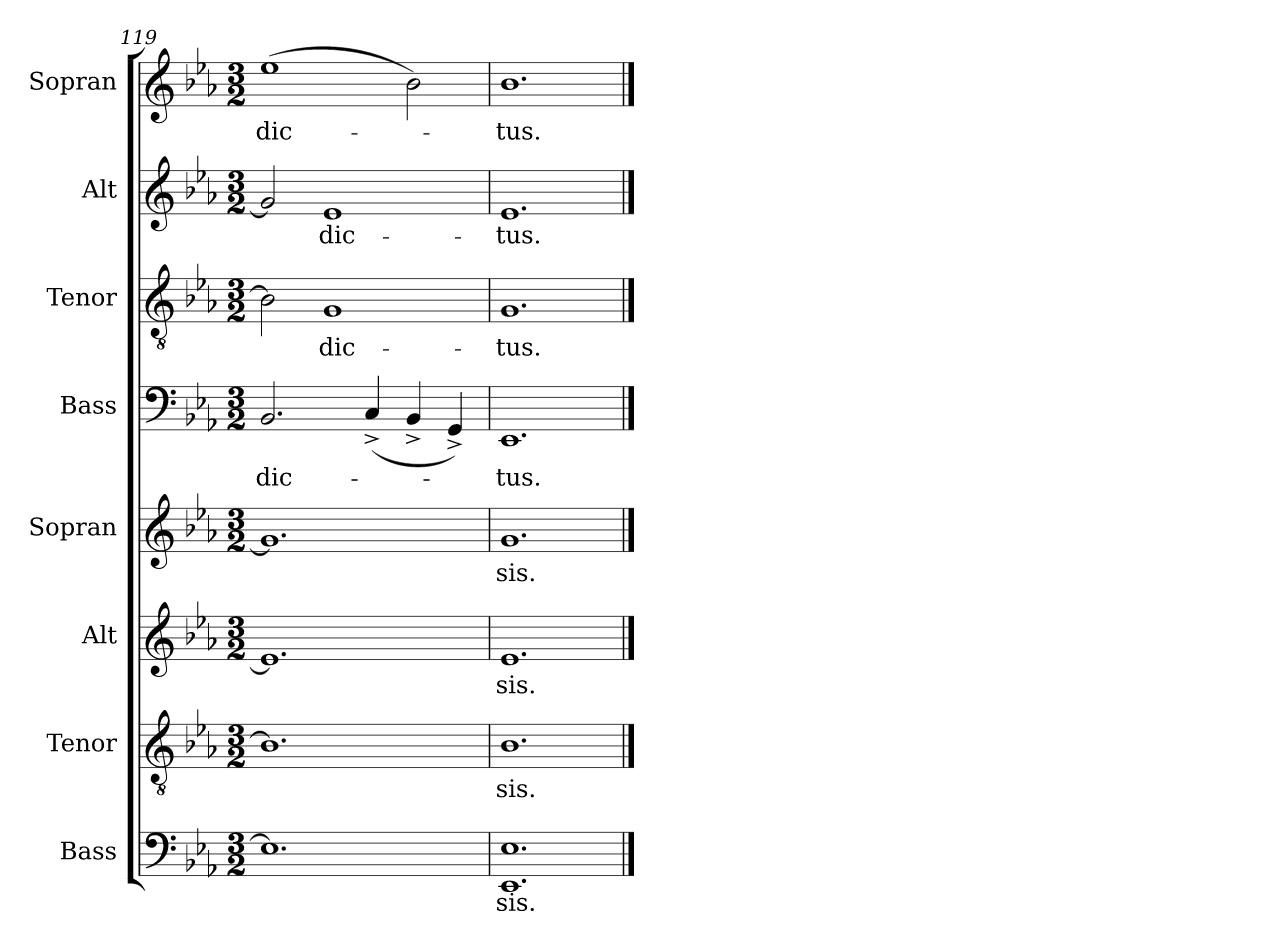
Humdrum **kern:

**kern	**text	**kern	**text	**kern	**text	**kern	**text	**kern	**text	**kern	**text	**kern	**text	**kern	**text
*part8	*part8	*part7	*part7	*part6	*part6	*part5	*part5	*part4	*part4	*part3	*part3	*part2	*part2	*part1	*part1
*staff8	*staff8	*staff7	*staff7	*staff6	*staff6	*staff5	*staff5	*staff4	*staff4	*staff3	*staff3	*staff2	*staff2	*staff1	*staff1
*I"Bass	*	*I"Tenor	*	*I"Alt	*	*I"Sopran	*	*I"Bass	*	*I"Tenor	*	*I"Alt	*	*I"Sopran	*
*I'B.	*	*I'T.	*	*I'A.	*	*I'S.	*	*I'B.	*	*I'T.	*	*I'A.	*	*I'S.	*
*clefF4	*	*clefGv2	*	*clefG2	*	*clefG2	*	*clefF4	*	*clefGv2	*	*clefG2	*	*clefG2	*
*k[b-e-a-]	*	*k[b-e-a-]	*	*k[b-e-a-]	*	*k[b-e-a-]	*	*k[b-e-a-]	*	*k[b-e-a-]	*	*k[b-e-a-]	*	*k[b-e-a-]	*
*E-:	*	*E-:	*	*E-:	*	*E-:	*	*E-:	*	*E-:	*	*E-:	*	*E-:	*
*M3/2	*	*M3/2	*	*M3/2	*	*M3/2	*	*M3/2	*	*M3/2	*	*M3/2	*	*M3/2	*
=119	=119	=119	=119	=119	=119	=119	=119	=119	=119	=119	=119	=119	=119	=119	=119
!	!	!	!	!	!	!	!	!	!LO:LY:b	!	!	!	!	!	!LO:LY:b
1.E-]	.	1.B-]	.	1.e-]	.	1.g]	.	2.BB-/	-dic-	2B-\]	.	2g/]	.	(>1ee-	-dic-
!	!	!	!	!	!	!	!	!	!	!	!LO:LY:b	!	!LO:LY:b	!	!
.	.	.	.	.	.	.	.	.	.	1G	-dic-	1e-	-dic-	.	.
.	.	.	.	.	.	.	.	(4C^</	.	.	.	.	.	.	.
.	.	.	.	.	.	.	.	4BB-^</	.	.	.	.	.	2b-\)	.
.	.	.	.	.	.	.	.	4GG^</)	.	.	.	.	.	.	.
=120	=120	=120	=120	=120	=120	=120	=120	=120	=120	=120	=120	=120	=120	=120	=120
!	!LO:LY:b	!	!LO:LY:b	!	!LO:LY:b	!	!LO:LY:b	!	!LO:LY:b	!	!LO:LY:b	!	!LO:LY:b	!	!LO:LY:b
1.EE- 1.E-	-sis.	1.B-	-sis.	1.e-	-sis.	1.g	-sis.	1.EE-	-tus.	1.G	-tus.	1.e-	-tus.	1.b-	-tus.
==	==	==	==	==	==	==	==	==	==	==	==	==	==	==	==
*-	*-	*-	*-	*-	*-	*-	*-	*-	*-	*-	*-	*-	*-	*-	*-
